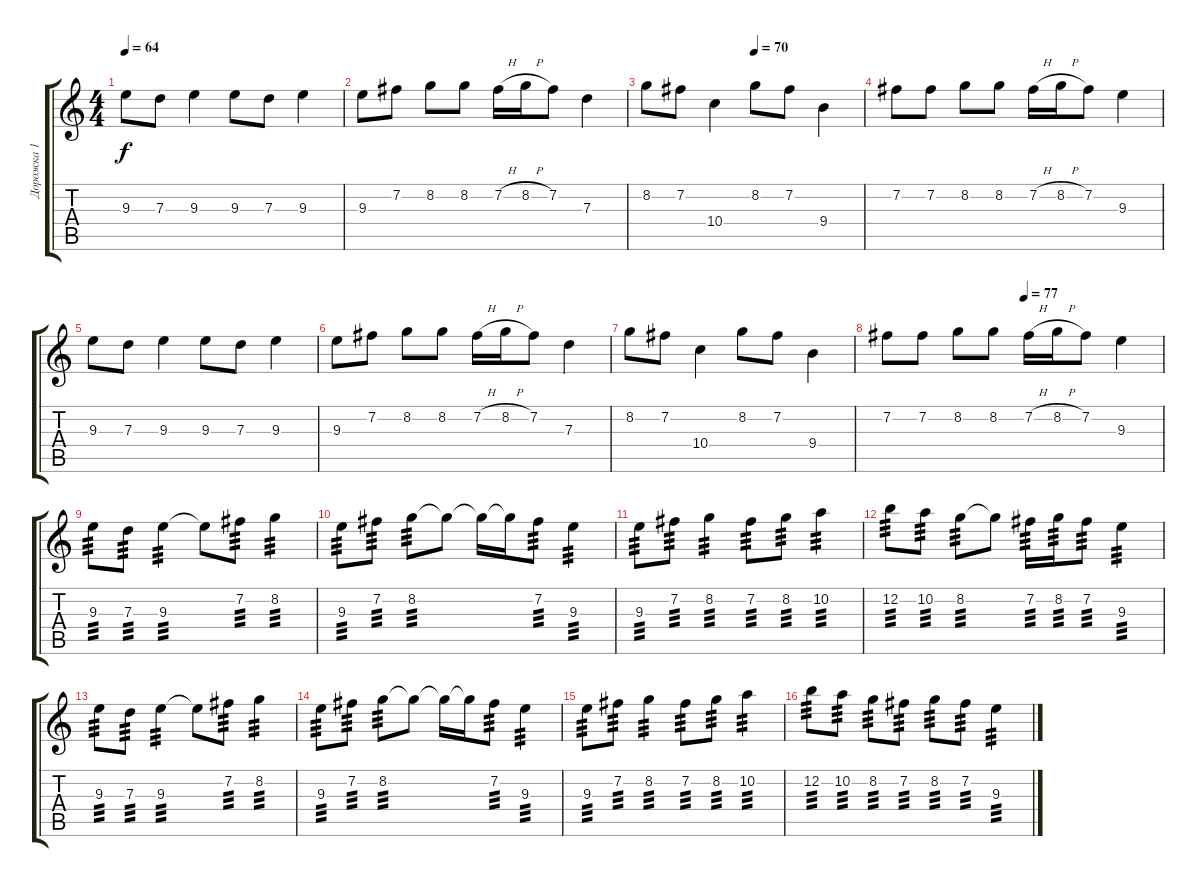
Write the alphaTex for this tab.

\track ("Дорожка 1" "Дорожка 1") {instrument distortionguitar}
\staff {score tabs}
\tuning (E4 B3 G3 D3 A2 E2) {hide}
\ts (4 4)
\tempo 64
\clef g2
\ks c
9.3.8{dy f instrument distortionguitar} 7.3.8 9.3.4 9.3.8 7.3.8 9.3.4 |
9.3.8 7.2.8 8.2.8 8.2.8 7.2{h}.16 8.2{h}.16 7.2.8 7.3.4 |
\tempo (70 0.5)
8.2.8 7.2.8 10.4.4 8.2.8 7.2.8 9.4.4 |
7.2.8 7.2.8 8.2.8 8.2.8 7.2{h}.16 8.2{h}.16 7.2.8 9.3.4 |
9.3.8 7.3.8 9.3.4 9.3.8 7.3.8 9.3.4 |
9.3.8 7.2.8 8.2.8 8.2.8 7.2{h}.16 8.2{h}.16 7.2.8 7.3.4 |
8.2.8 7.2.8 10.4.4 8.2.8 7.2.8 9.4.4 |
\tempo (77 0.5)
7.2.8 7.2.8 8.2.8 8.2.8 7.2{h}.16 8.2{h}.16 7.2.8 9.3.4 |
9.3.8{tp 3} 7.3.8{tp 3} 9.3.4{tp 3} 9.3{t}.8 7.2.8{tp 3} 8.2.4{tp 3} |
9.3.8{tp 3} 7.2.8{tp 3} 8.2.8{tp 3} 8.2{t}.8 8.2{t}.16 8.2{t}.16 7.2.8{tp 3} 9.3.4{tp 3} |
9.3.8{tp 3} 7.2.8{tp 3} 8.2.4{tp 3} 7.2.8{tp 3} 8.2.8{tp 3} 10.2.4{tp 3} |
12.2.8{tp 3} 10.2.8{tp 3} 8.2.8{tp 3} 8.2{t}.8 7.2.16{tp 3} 8.2.16{tp 3} 7.2.8{tp 3} 9.3.4{tp 3} |
9.3.8{tp 3} 7.3.8{tp 3} 9.3.4{tp 3} 9.3{t}.8 7.2.8{tp 3} 8.2.4{tp 3} |
9.3.8{tp 3} 7.2.8{tp 3} 8.2.8{tp 3} 8.2{t}.8 8.2{t}.16 8.2{t}.16 7.2.8{tp 3} 9.3.4{tp 3} |
9.3.8{tp 3} 7.2.8{tp 3} 8.2.4{tp 3} 7.2.8{tp 3} 8.2.8{tp 3} 10.2.4{tp 3} |
12.2.8{tp 3} 10.2.8{tp 3} 8.2.8{tp 3} 7.2.8{tp 3} 8.2.8{tp 3} 7.2.8{tp 3} 9.3.4{tp 3}
